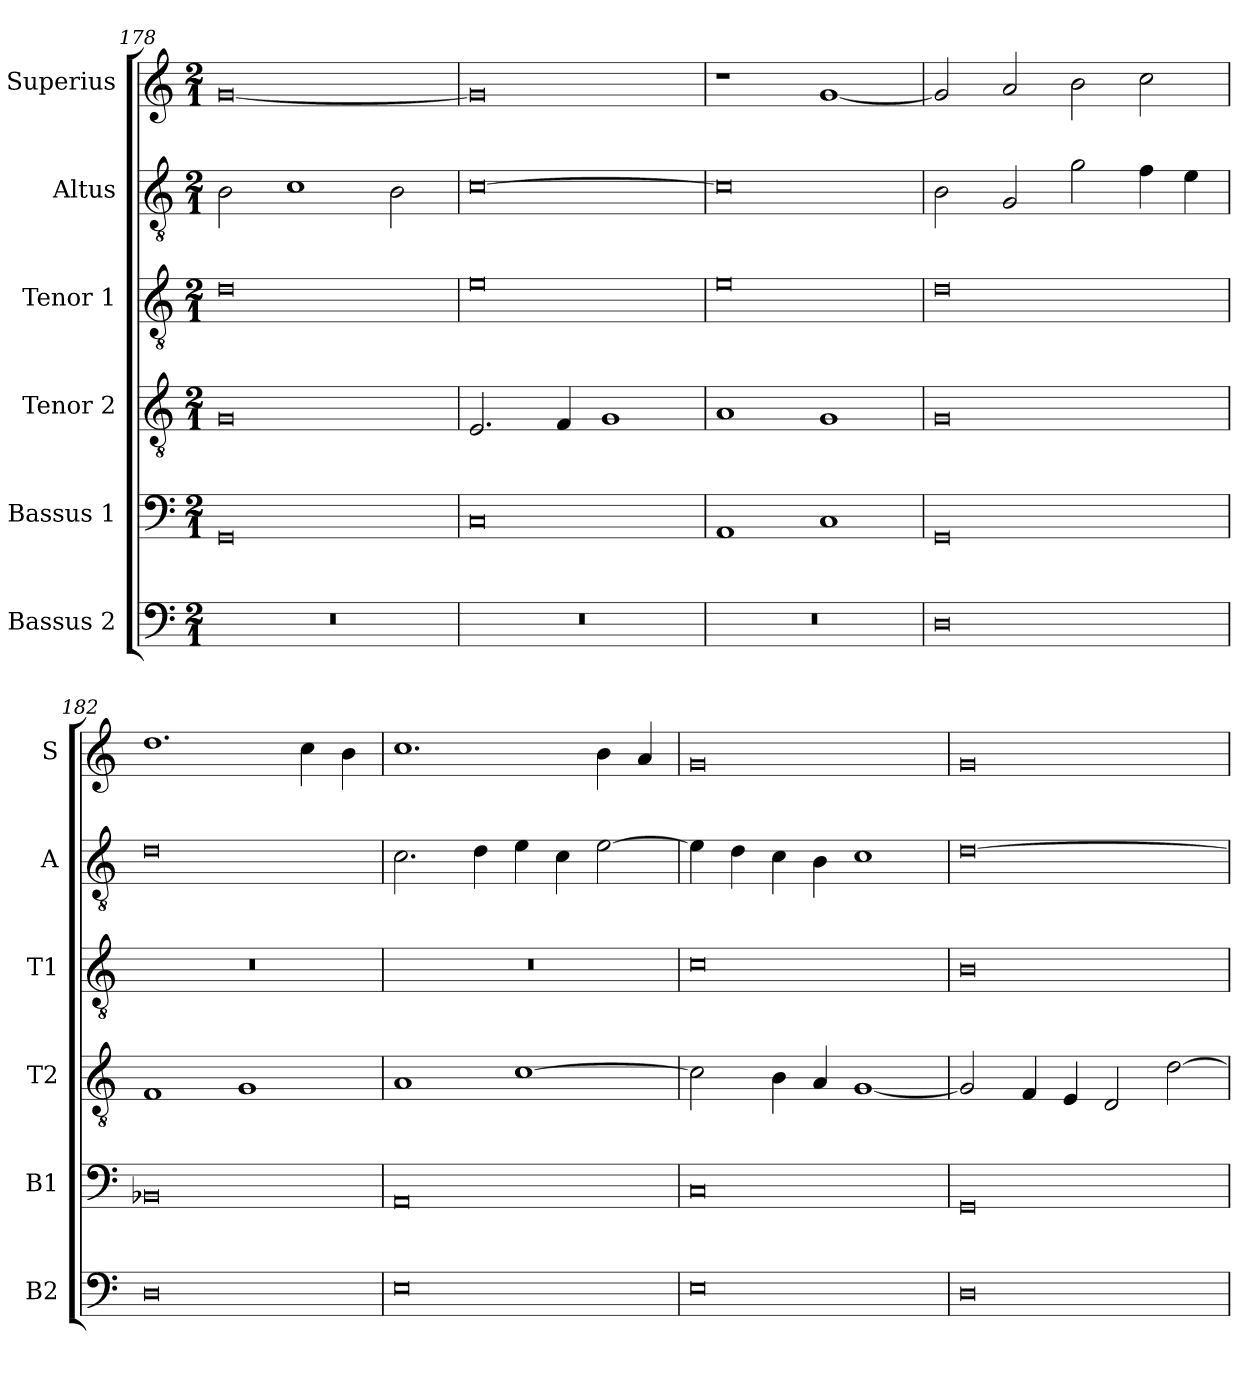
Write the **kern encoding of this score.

**kern	**kern	**kern	**kern	**kern	**kern
*part6	*part5	*part4	*part3	*part2	*part1
*staff6	*staff5	*staff4	*staff3	*staff2	*staff1
*I"Bassus 2	*I"Bassus 1	*I"Tenor 2	*I"Tenor 1	*I"Altus	*I"Superius
*I'B2	*I'B1	*I'T2	*I'T1	*I'A	*I'S
*clefF4	*clefF4	*clefGv2	*clefGv2	*clefGv2	*clefG2
*k[]	*k[]	*k[]	*k[]	*k[]	*k[]
*M2/1	*M2/1	*M2/1	*M2/1	*M2/1	*M2/1
=178	=178	=178	=178	=178	=178
0r	0GG	0G	0d	2B	[0g
.	.	.	.	1c	.
.	.	.	.	2B	.
=179	=179	=179	=179	=179	=179
0r	0C	2.E	0e	[0c	0g]
.	.	4F	.	.	.
.	.	1G	.	.	.
=180	=180	=180	=180	=180	=180
0r	1AA	1A	0e	0c]	1r
.	1C	1G	.	.	[1g
=181	=181	=181	=181	=181	=181
0D	0GG	0G	0d	2B	2g]
.	.	.	.	2G	2a
.	.	.	.	2g	2b
.	.	.	.	4f	2cc
.	.	.	.	4e	.
=182	=182	=182	=182	=182	=182
0D	0BB-X	1F	0r	0d	1.dd
.	.	1G	.	.	.
.	.	.	.	.	4cc
.	.	.	.	.	4b
=183	=183	=183	=183	=183	=183
0E	0AA	1A	0r	2.c	1.cc
.	.	.	.	4d	.
.	.	[1c	.	4e	.
.	.	.	.	4c	.
.	.	.	.	[2e	4b
.	.	.	.	.	4a
=184	=184	=184	=184	=184	=184
0E	0C	2c]	0c	4e]	0g
.	.	.	.	4d	.
.	.	4B	.	4c	.
.	.	4A	.	4B	.
.	.	[1G	.	1c	.
=185	=185	=185	=185	=185	=185
0D	0GG	2G]	0B	[0d	0g
.	.	4F	.	.	.
.	.	4E	.	.	.
.	.	2D	.	.	.
.	.	[2d	.	.	.
=	=	=	=	=	=
*-	*-	*-	*-	*-	*-
